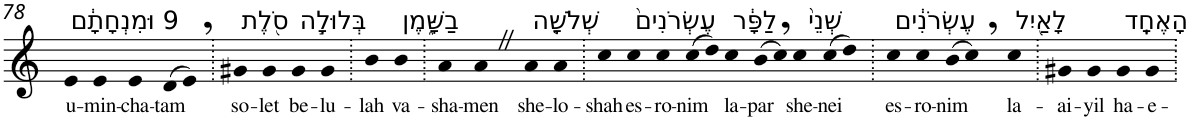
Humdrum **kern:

**kern	**text
*part1	*part1
*staff1	*staff1
*I"Piano	*
*I'Pno	*
!!LO:PB:g=z
*clefG2	*
*k[]	*
=78	=78
!LO:TX:a:t=9 וּמִנְחָתָ֔ם	!
!	!LO:LY:b
4e	u-
!	!LO:LY:b
4e	-min-
!	!LO:LY:b
4e	-cha-
!	!LO:LY:b
(>8d	-tam
8e,)	.
=79.	=79.
!LO:TX:a:t=סֹ֖לֶת	!
!	!LO:LY:b
4g#X	so-
!	!LO:LY:b
4g#	-let
!LO:TX:a:t=בְּלוּלָ֣ה	!
!	!LO:LY:b
4g#	be-
!	!LO:LY:b
4g#	-lu-
=80.	=80.
!	!LO:LY:b
4b	-lah
!LO:TX:a:t=בַשָּׁ֑מֶן	!
!	!LO:LY:b
4b	va-
=81.	=81.
!	!LO:LY:b
4a	-sha-
!	!LO:LY:b
4aZ	-men
!LO:TX:a:t=שְׁלֹשָׁ֤ה	!
!	!LO:LY:b
4a	she-
!	!LO:LY:b
4a	-lo-
=82.	=82.
!	!LO:LY:b
4cc	-shah
!LO:TX:a:t=עֶשְׂרֹנִים֙	!
!	!LO:LY:b
4cc	es-
!	!LO:LY:b
4cc	-ro-
!	!LO:LY:b
(>8cc	-nim
8dd)	.
!LO:TX:a:t=לַפָּ֔ר	!
!	!LO:LY:b
4cc	la-
!	!LO:LY:b
(>8b	-par
8cc,)	.
!LO:TX:a:t=שְׁנֵי֙	!
!	!LO:LY:b
4cc	she-
!	!LO:LY:b
(>8cc	-nei
8dd)	.
=83.	=83.
!LO:TX:a:t=עֶשְׂרֹנִ֔ים	!
!	!LO:LY:b
4cc	es-
!	!LO:LY:b
4cc	-ro-
!	!LO:LY:b
(>8b	-nim
8cc,)	.
!LO:TX:a:t=לָאַ֖יִל	!
!	!LO:LY:b
4cc	la-
=84.	=84.
!	!LO:LY:b
4g#X	-ai-
!	!LO:LY:b
4g#	-yil
!LO:TX:a:t=הָאֶחָֽד	!
!	!LO:LY:b
4g#	ha-
!	!LO:LY:b
4g#	-e-
=.	=.
*-	*-
